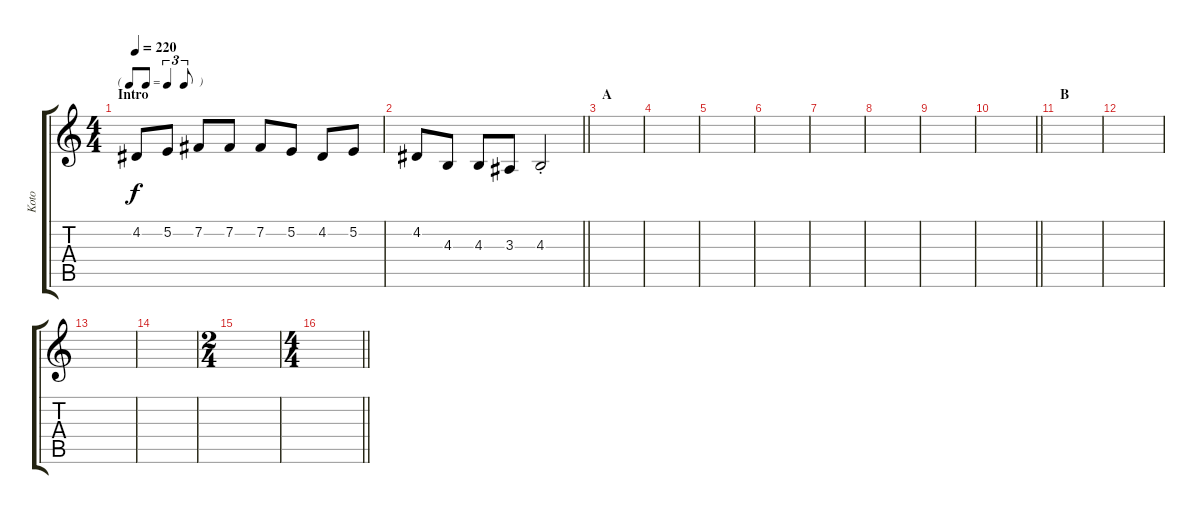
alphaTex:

\track ("Koto" "Koto") {instrument koto}
\staff {score tabs}
\tuning (E4 B3 G3 D3 A2 E2) {hide}
\ts (4 4)
\tf triplet8th
\section ("" "Intro")
\tempo 220
\clef g2
\ks c
4.2.8{dy f instrument koto} 5.2.8 7.2.8 7.2.8 7.2.8 5.2.8 4.2.8 5.2.8 |
\barLineRight lightlight
4.2.8 4.3.8 4.3.8 3.3.8 4.3{st}.2 |
\section ("" "A")
|
|
|
|
|
|
|
\barLineRight lightlight
|
\section ("" "B")
|
|
|
|
\ts (2 4)
|
\ts (4 4)
\barLineRight lightlight
